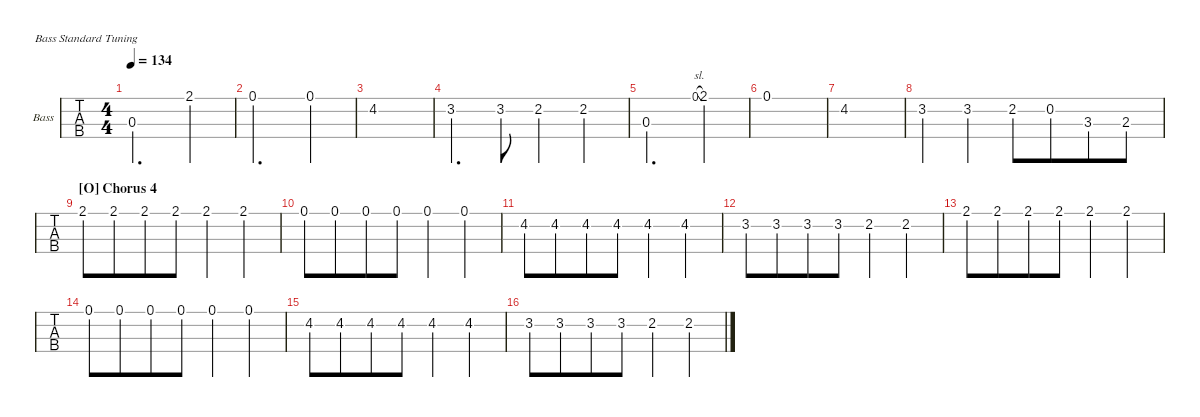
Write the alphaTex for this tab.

\hideDynamics
\bracketExtendMode nobrackets
\firstSystemTrackNameOrientation horizontal
\otherSystemsTrackNameOrientation horizontal
\track ("Bass" "Bass") {multiBarRest instrument electricbassfinger}
\staff {tabs}
\tuning (G2 D2 A1 E1)
\ts (4 4)
\tempo 134
\clef f4
\ks aminor
0.3.2{d dy mf} 2.1.4 |
0.1.2{d} 0.1.4 |
4.2.1 |
3.2.4{d} 3.2.8 2.2.4 2.2.4 |
0.3.2{d} 0.1{sl}.8{gr} 2.1.4 |
0.1.1 |
4.2.1 |
3.2.4 3.2.4 2.2.8{beam merge} 0.2.8{beam merge} 3.3.8{beam merge} 2.3.8 |
\section ("O" "Chorus 4")
2.1.8{beam merge} 2.1.8{beam merge} 2.1.8{beam merge} 2.1.8 2.1{st}.4 2.1{st}.4 |
0.1.8{beam merge} 0.1.8{beam merge} 0.1.8{beam merge} 0.1.8 0.1{st}.4 0.1{st}.4 |
4.2.8{beam merge} 4.2.8{beam merge} 4.2.8{beam merge} 4.2.8 4.2{st}.4 4.2{st}.4 |
3.2.8{beam merge} 3.2.8{beam merge} 3.2.8{beam merge} 3.2.8 2.2{st}.4 2.2{st}.4 |
2.1.8{beam merge} 2.1.8{beam merge} 2.1.8{beam merge} 2.1.8 2.1{st}.4 2.1{st}.4 |
0.1.8{beam merge} 0.1.8{beam merge} 0.1.8{beam merge} 0.1.8 0.1{st}.4 0.1{st}.4 |
4.2.8{beam merge} 4.2.8{beam merge} 4.2.8{beam merge} 4.2.8 4.2{st}.4 4.2{st}.4 |
3.2.8{beam merge} 3.2.8{beam merge} 3.2.8{beam merge} 3.2.8 2.2{st}.4 2.2{st}.4
